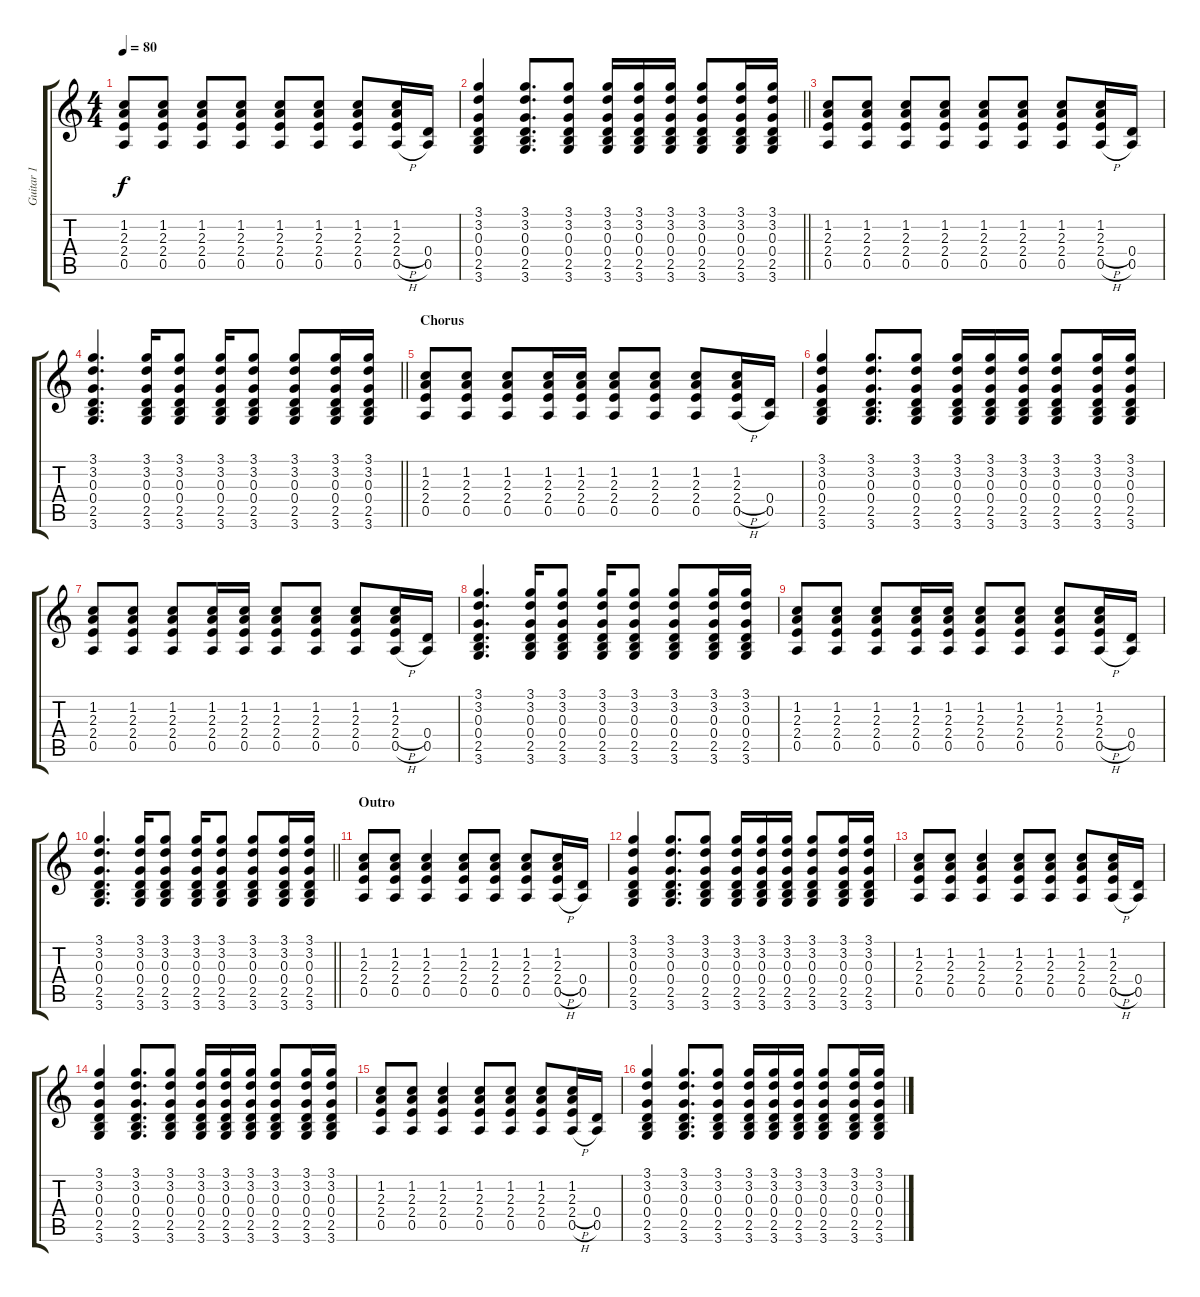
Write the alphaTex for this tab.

\track ("Guitar 1" "Guitar 1") {instrument acousticguitarnylon}
\staff {score tabs}
\tuning (E4 B3 G3 D3 A2 E2) {hide}
\ts (4 4)
\tempo 80
\clef g2
\ks c
(1.2 2.3 2.4 0.5).8{dy f} (1.2 2.3 2.4 0.5).8 (1.2 2.3 2.4 0.5).8 (1.2 2.3 2.4 0.5).8 (1.2 2.3 2.4 0.5).8 (1.2 2.3 2.4 0.5).8 (1.2 2.3 2.4 0.5).8 (1.2 2.3 2.4{h} 0.5{h}).16 (0.4 0.5).16 |
\barLineRight lightlight
(3.1 3.2 0.3 0.4 2.5 3.6).4 (3.1 3.2 0.3 0.4 2.5 3.6).8{d} (3.1 3.2 0.3 0.4 2.5 3.6).8 (3.1 3.2 0.3 0.4 2.5 3.6).16 (3.1 3.2 0.3 0.4 2.5 3.6).16 (3.1 3.2 0.3 0.4 2.5 3.6).16 (3.1 3.2 0.3 0.4 2.5 3.6).8 (3.1 3.2 0.3 0.4 2.5 3.6).16 (3.1 3.2 0.3 0.4 2.5 3.6).16 |
(1.2 2.3 2.4 0.5).8 (1.2 2.3 2.4 0.5).8 (1.2 2.3 2.4 0.5).8 (1.2 2.3 2.4 0.5).8 (1.2 2.3 2.4 0.5).8 (1.2 2.3 2.4 0.5).8 (1.2 2.3 2.4 0.5).8 (1.2 2.3 2.4{h} 0.5{h}).16 (0.4 0.5).16 |
\barLineRight lightlight
(3.1 3.2 0.3 0.4 2.5 3.6).4{d} (3.1 3.2 0.3 0.4 2.5 3.6).16 (3.1 3.2 0.3 0.4 2.5 3.6).8 (3.1 3.2 0.3 0.4 2.5 3.6).16 (3.1 3.2 0.3 0.4 2.5 3.6).8 (3.1 3.2 0.3 0.4 2.5 3.6).8 (3.1 3.2 0.3 0.4 2.5 3.6).16 (3.1 3.2 0.3 0.4 2.5 3.6).16 |
\section ("" "Chorus")
(1.2 2.3 2.4 0.5).8 (1.2 2.3 2.4 0.5).8 (1.2 2.3 2.4 0.5).8 (1.2 2.3 2.4 0.5).16 (1.2 2.3 2.4 0.5).16 (1.2 2.3 2.4 0.5).8 (1.2 2.3 2.4 0.5).8 (1.2 2.3 2.4 0.5).8 (1.2 2.3 2.4{h} 0.5{h}).16 (0.4 0.5).16 |
(3.1 3.2 0.3 0.4 2.5 3.6).4 (3.1 3.2 0.3 0.4 2.5 3.6).8{d} (3.1 3.2 0.3 0.4 2.5 3.6).8 (3.1 3.2 0.3 0.4 2.5 3.6).16 (3.1 3.2 0.3 0.4 2.5 3.6).16 (3.1 3.2 0.3 0.4 2.5 3.6).16 (3.1 3.2 0.3 0.4 2.5 3.6).8 (3.1 3.2 0.3 0.4 2.5 3.6).16 (3.1 3.2 0.3 0.4 2.5 3.6).16 |
(1.2 2.3 2.4 0.5).8 (1.2 2.3 2.4 0.5).8 (1.2 2.3 2.4 0.5).8 (1.2 2.3 2.4 0.5).16 (1.2 2.3 2.4 0.5).16 (1.2 2.3 2.4 0.5).8 (1.2 2.3 2.4 0.5).8 (1.2 2.3 2.4 0.5).8 (1.2 2.3 2.4{h} 0.5{h}).16 (0.4 0.5).16 |
(3.1 3.2 0.3 0.4 2.5 3.6).4{d} (3.1 3.2 0.3 0.4 2.5 3.6).16 (3.1 3.2 0.3 0.4 2.5 3.6).8 (3.1 3.2 0.3 0.4 2.5 3.6).16 (3.1 3.2 0.3 0.4 2.5 3.6).8 (3.1 3.2 0.3 0.4 2.5 3.6).8 (3.1 3.2 0.3 0.4 2.5 3.6).16 (3.1 3.2 0.3 0.4 2.5 3.6).16 |
(1.2 2.3 2.4 0.5).8 (1.2 2.3 2.4 0.5).8 (1.2 2.3 2.4 0.5).8 (1.2 2.3 2.4 0.5).16 (1.2 2.3 2.4 0.5).16 (1.2 2.3 2.4 0.5).8 (1.2 2.3 2.4 0.5).8 (1.2 2.3 2.4 0.5).8 (1.2 2.3 2.4{h} 0.5{h}).16 (0.4 0.5).16 |
\barLineRight lightlight
(3.1 3.2 0.3 0.4 2.5 3.6).4{d} (3.1 3.2 0.3 0.4 2.5 3.6).16 (3.1 3.2 0.3 0.4 2.5 3.6).8 (3.1 3.2 0.3 0.4 2.5 3.6).16 (3.1 3.2 0.3 0.4 2.5 3.6).8 (3.1 3.2 0.3 0.4 2.5 3.6).8 (3.1 3.2 0.3 0.4 2.5 3.6).16 (3.1 3.2 0.3 0.4 2.5 3.6).16 |
\section ("" "Outro")
(1.2 2.3 2.4 0.5).8 (1.2 2.3 2.4 0.5).8 (1.2 2.3 2.4 0.5).4 (1.2 2.3 2.4 0.5).8 (1.2 2.3 2.4 0.5).8 (1.2 2.3 2.4 0.5).8 (1.2 2.3 2.4{h} 0.5{h}).16 (0.4 0.5).16 |
(3.1 3.2 0.3 0.4 2.5 3.6).4 (3.1 3.2 0.3 0.4 2.5 3.6).8{d} (3.1 3.2 0.3 0.4 2.5 3.6).8 (3.1 3.2 0.3 0.4 2.5 3.6).16 (3.1 3.2 0.3 0.4 2.5 3.6).16 (3.1 3.2 0.3 0.4 2.5 3.6).16 (3.1 3.2 0.3 0.4 2.5 3.6).8 (3.1 3.2 0.3 0.4 2.5 3.6).16 (3.1 3.2 0.3 0.4 2.5 3.6).16 |
(1.2 2.3 2.4 0.5).8 (1.2 2.3 2.4 0.5).8 (1.2 2.3 2.4 0.5).4 (1.2 2.3 2.4 0.5).8 (1.2 2.3 2.4 0.5).8 (1.2 2.3 2.4 0.5).8 (1.2 2.3 2.4{h} 0.5{h}).16 (0.4 0.5).16 |
(3.1 3.2 0.3 0.4 2.5 3.6).4 (3.1 3.2 0.3 0.4 2.5 3.6).8{d} (3.1 3.2 0.3 0.4 2.5 3.6).8 (3.1 3.2 0.3 0.4 2.5 3.6).16 (3.1 3.2 0.3 0.4 2.5 3.6).16 (3.1 3.2 0.3 0.4 2.5 3.6).16 (3.1 3.2 0.3 0.4 2.5 3.6).8 (3.1 3.2 0.3 0.4 2.5 3.6).16 (3.1 3.2 0.3 0.4 2.5 3.6).16 |
(1.2 2.3 2.4 0.5).8 (1.2 2.3 2.4 0.5).8 (1.2 2.3 2.4 0.5).4 (1.2 2.3 2.4 0.5).8 (1.2 2.3 2.4 0.5).8 (1.2 2.3 2.4 0.5).8 (1.2 2.3 2.4{h} 0.5{h}).16 (0.4 0.5).16 |
(3.1 3.2 0.3 0.4 2.5 3.6).4 (3.1 3.2 0.3 0.4 2.5 3.6).8{d} (3.1 3.2 0.3 0.4 2.5 3.6).8 (3.1 3.2 0.3 0.4 2.5 3.6).16 (3.1 3.2 0.3 0.4 2.5 3.6).16 (3.1 3.2 0.3 0.4 2.5 3.6).16 (3.1 3.2 0.3 0.4 2.5 3.6).8 (3.1 3.2 0.3 0.4 2.5 3.6).16 (3.1 3.2 0.3 0.4 2.5 3.6).16
